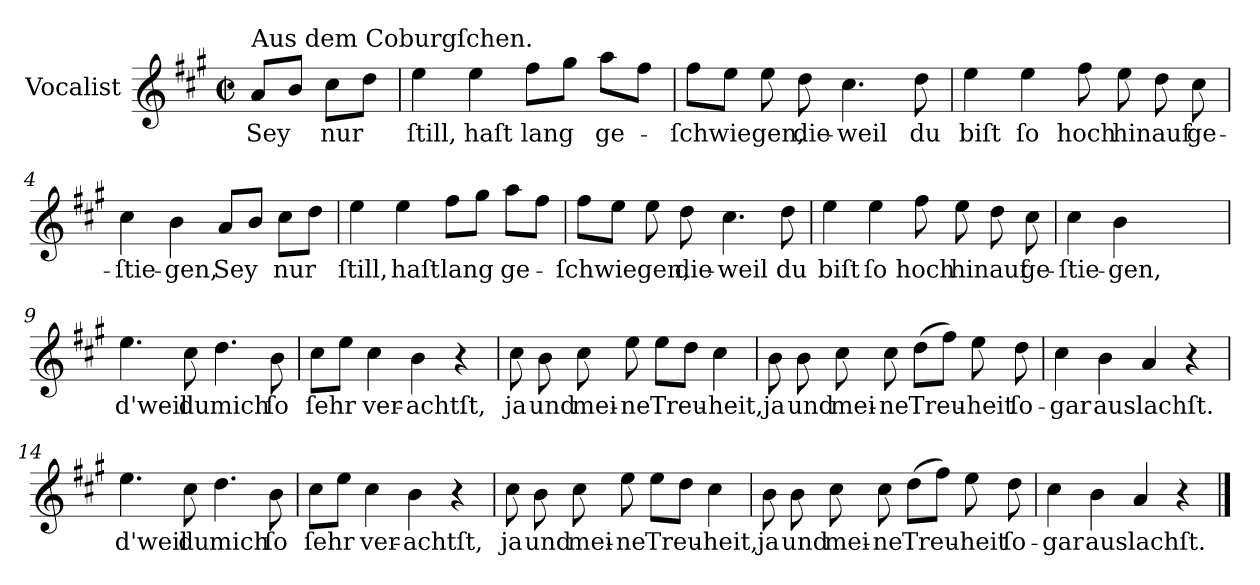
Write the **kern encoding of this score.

**kern	**text
*part1	*part1
*staff1	*staff1
*I"Vocalist	*
*k[f#c#g#]	*
*A:	*
*M4/4	*
*met(c|)	*
=	=
!LO:TX:a:t=Aus dem Coburgſchen.	!
8aL	Sey
8bJ	.
8cc#L	nur
8ddJ	.
=1	=1
4ee	ſtill,
4ee	haſt
8ff#L	lang
8gg#J	.
8aaL	ge-
8ff#J	.
=2	=2
8ff#L	-ſchwiegen,
8eeJ	.
8ee	.
8dd	die-
4.cc#	-weil
8dd	du
=3	=3
4ee	biſt
4ee	ſo
8ff#	hoch
8ee	hinauf
8dd	.
8cc#	ge-
=4	=4
4cc#	-ſtie-
4b	-gen,
8aL	Sey
8bJ	.
8cc#L	nur
8ddJ	.
=5	=5
4ee	ſtill,
4ee	haſt
8ff#L	lang
8gg#J	.
8aaL	ge-
8ff#J	.
=6	=6
8ff#L	-ſchwiegen,
8eeJ	.
8ee	.
8dd	die-
4.cc#	-weil
8dd	du
=7	=7
4ee	biſt
4ee	ſo
8ff#	hoch
8ee	hinauf
8dd	.
8cc#	ge-
=8	=8
4cc#	-ſtie-
4b	-gen,
2ryy	.
=9	=9
4.ee	d'weil
8cc#	du
4.dd	mich
8b	ſo
=10	=10
8cc#L	ſehr
8eeJ	.
4cc#	ver-
4b	-achtſt,
4r	.
=11	=11
8cc#	ja
8b	und
8cc#	mei-
8ee	-ne
8eeL	Treu-
8ddJ	.
4cc#	-heit,
=12	=12
8b	ja
8b	und
8cc#	mei-
8cc#	-ne
(8ddL	Treu-
8ff#J)	.
8ee	-heit
8dd	ſo-
=13	=13
4cc#	-gar
4b	auslachſt.
4a	.
4r	.
=14	=14
4.ee	d'weil
8cc#	du
4.dd	mich
8b	ſo
=15	=15
8cc#L	ſehr
8eeJ	.
4cc#	ver-
4b	-achtſt,
4r	.
=16	=16
8cc#	ja
8b	und
8cc#	mei-
8ee	-ne
8eeL	Treu-
8ddJ	.
4cc#	-heit,
=17	=17
8b	ja
8b	und
8cc#	mei-
8cc#	-ne
(8ddL	Treu-
8ff#J)	.
8ee	-heit
8dd	ſo-
=18	=18
4cc#	-gar
4b	auslachſt.
4a	.
4r	.
==	==
*-	*-
